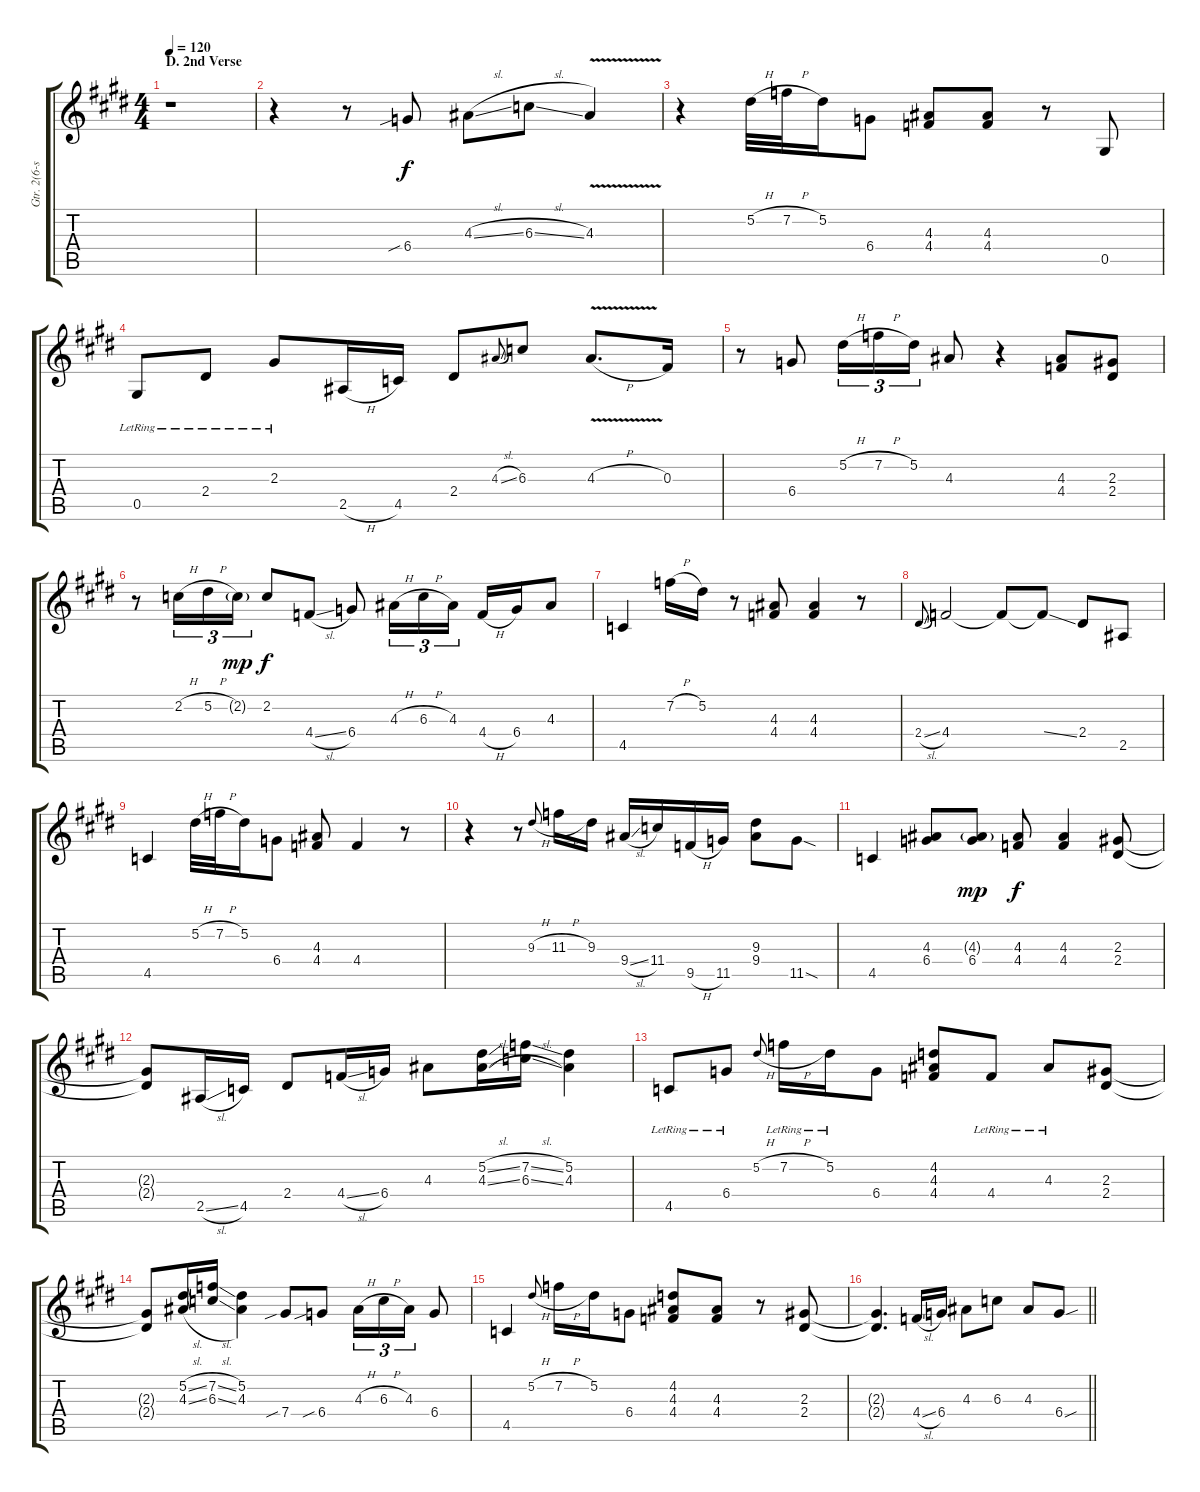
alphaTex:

\track ("Gtr. 2(6-string elc. w/dist.)" "Gtr. 2(6-s") {instrument distortionguitar}
\staff {score tabs}
\tuning (Eb4 Bb3 Gb3 Db3 Ab2 Eb2) {hide}
\ts (4 4)
\section ("" "D. 2nd Verse")
\tempo 120
\clef g2
\ks e
r.1{dy f instrument distortionguitar} |
r.4 r.8 6.4{sib}.8 4.3{sl}.8 6.3{sl}.8 4.3{v}.4 |
r.4 5.2{h}.32 7.2{h}.32 5.2.16 6.4.8 (4.3 4.4).8 (4.3 4.4).8 r.8 0.5.8 |
0.5{lr}.8 2.4{lr}.8 2.3{lr}.8 2.5{h}.16 4.5.16 2.4.8 4.3{sl}.8{gr onbeat} 6.3.8 4.3{v h}.8{d} 0.3.16 |
r.8 6.4.8 5.2{h}.16{tu (3 2)} 7.2{h}.16{tu (3 2)} 5.2.16{tu (3 2)} 4.3.8 r.4 (4.3 4.4).8 (2.3 2.4).8 |
r.8 2.2{h}.16{tu (3 2)} 5.2{h}.16{tu (3 2)} 2.2{g}.16{tu (3 2) dy mp} 2.2.8{dy f} 4.4{sl}.8 6.4.8 4.3{h}.16{tu (3 2)} 6.3{h}.16{tu (3 2)} 4.3.16{tu (3 2)} 4.4{h}.16 6.4.16 4.3.8 |
4.5.4 7.2{h}.16 5.2.16 r.8 (4.3 4.4).8 (4.3 4.4).4 r.8 |
2.4{sl}.8{gr onbeat} 4.4.2 4.4{t}.8 4.4{ss t}.8 2.4.8 2.5.8 |
4.5.4 5.2{h}.32 7.2{h}.32 5.2.16 6.4.8 (4.3 4.4).8 4.4.4 r.8 |
r.4 r.8 9.3{h}.8{gr onbeat} 11.3{h}.16 9.3.16 9.4{sl}.16 11.4.16 9.5{h}.16 11.5.16 (9.3 9.4).8 11.5{sod}.8 |
4.5.4 (4.3 6.4).8 (4.3{g} 6.4).8{dy mp} (4.3 4.4).8{dy f} (4.3 4.4).4 (2.3 2.4).8 |
(2.3{t} 2.4{t}).8 2.5{sl}.16 4.5.16 2.4.8 4.4{sl}.16 6.4.16 4.3.8 (5.2{sl} 4.3{sl}).16 (7.2{sl} 6.3{sl}).16 (5.2 4.3).4 |
4.5{lr}.8 6.4{lr}.8 5.2{h}.8{gr onbeat} 7.2{h lr}.16 5.2{lr}.16 6.4.8 (4.2 4.3 4.4).8 4.4{lr}.8 4.3{lr}.8 (2.3 2.4).8 |
(2.3{t} 2.4{t}).8 (5.2{sl} 4.3{sl}).16 (7.2{sl} 6.3{sl}).16 (5.2 4.3).4 7.4{sib}.8 6.4{sib}.8 4.3{h}.16{tu (3 2)} 6.3{h}.16{tu (3 2)} 4.3.16{tu (3 2)} 6.4.8 |
4.5.4 5.2{h}.8{gr onbeat} 7.2{h}.16 5.2.16 6.4.8 (4.2 4.3 4.4).8 (4.3 4.4).8 r.8 (2.3 2.4).8 |
\barLineRight lightlight
(2.3{t} 2.4{t}).4{d} 4.4{sl}.16 6.4.16 4.3.8 6.3.8 4.3.8 6.4{sou}.8
